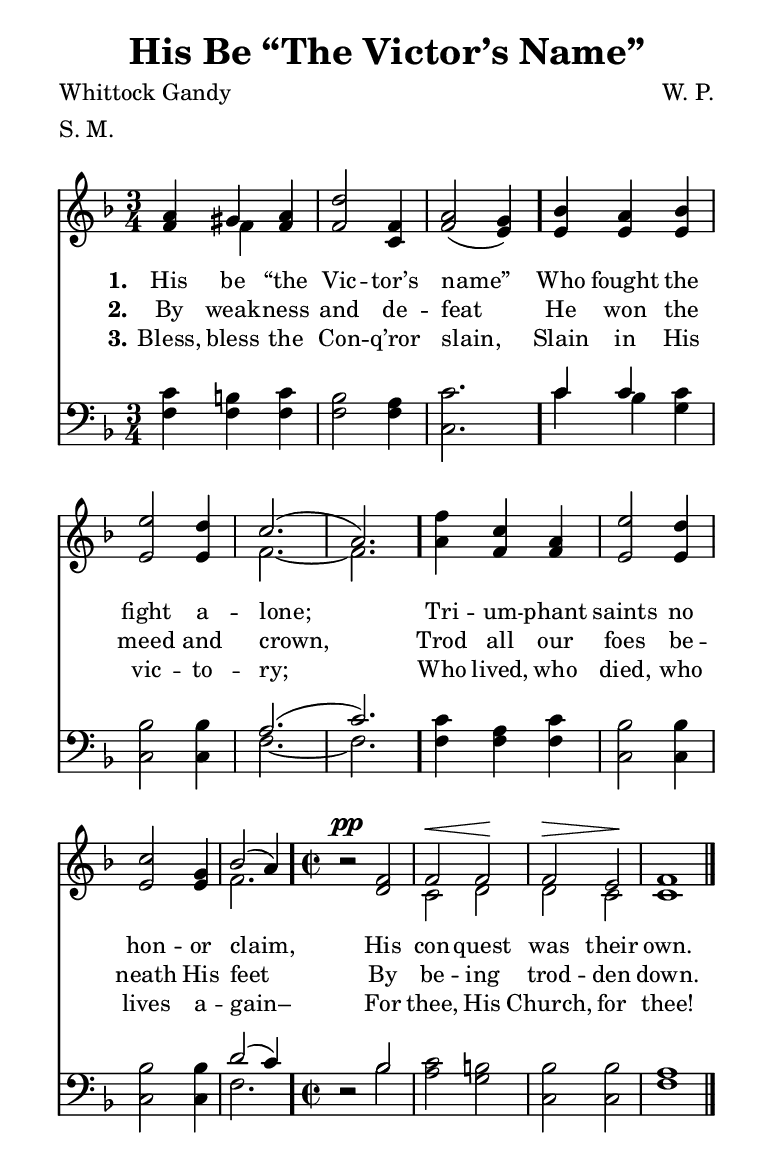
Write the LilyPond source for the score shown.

\include "common/global.ily"
\paper {
  \include "common/paper.ily"
  ragged-last-bottom = ##t
}

\header{
  hymnnumber = "219"
  title = "His Be “The Victor’s Name”"
  tunename = "Victor"
  meter = "S. M."
  poet = "Whittock Gandy" % Samuel *Whitelock* Gandy ?
  composer = "W. P."
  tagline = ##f
}

global = {
  \include "common/overrides.ily"
  \time 3/4
  \override Score.MetronomeMark.transparent = ##t % hide all fermata changes too
  \tempo 4=120
  \key f \major
  \autoBeamOff
}

notesSoprano = {
\global
\relative c'' {

  a4 gis a | d2 f,4 | a2( g4) | \bar "."
  bes4 a bes | e2 d4 | c2.( | a ) | \bar "."
  f'4 c a | e'2 d4 | c2 g4 | bes2( a4) | \bar "."
  \time 2/2
  r2^\pp f2 | f^\< f\! | f^\> e\! | f1 \bar "."

  \bar "|."

}
}

notesAlto = {
\global
\relative e' {

  f4 f f | f2 c4 | f2( e4) |
  e4 e e | e2 e4 | f2. ~ | f |
  a4 f f | e2 e4 | e2 e4 | f2. |
  r2 d2 | c d | d c | c1 |

}
}

notesTenor = {
\global
\relative a {

  c4 b c | bes2 a4 | c2. |
  c4 c c | bes2 bes4 | a2.( | c ) |
  c4 a c | bes2 bes4 | bes2 bes4 | d2( c4) |
  r2 bes2 | c b | bes bes | a1 |

}
}

notesBass = {
\global
\relative f {

  f4 f f | f2 f4 | c2. |
  c'4 bes g | c,2 c4 | f2. ~ | f |
  f4 f f | c2 c4 c2 c4 | f2. |
  r2 bes2 | a g | c, c | f1 |

}
}

wordsA = \lyricmode {
\set stanza = "1."

His be “the Vic -- tor’s name”
Who fought the fight a -- lone;
Tri -- um -- phant saints no hon -- or claim,
His con -- quest was their own.

}

wordsB = \lyricmode {
\set stanza = "2."

By weak -- ness and de -- feat
He won the meed and crown,
Trod all our foes be -- neath His feet
By be -- ing trod -- den down.

}

wordsC = \lyricmode {
\set stanza = "3."

Bless, bless the Con -- q’ror slain,
Slain in His vic -- to -- ry;
Who lived, who died, who lives a -- gain–
For thee, His Church, for thee!

}

\score {
  \context ChoirStaff <<
    \context Staff = upper <<
      \set Staff.autoBeaming = ##f
      \set ChoirStaff.systemStartDelimiter = #'SystemStartBar
      \set ChoirStaff.printPartCombineTexts = ##f
      \partcombine #'(2 . 9) \notesSoprano \notesAlto
      \context NullVoice = sopranos { \voiceOne << \notesSoprano >> }
      \context NullVoice = altos { \voiceTwo << \notesAlto >> }
      \context Lyrics = one   \lyricsto sopranos \wordsA
      \context Lyrics = two   \lyricsto sopranos \wordsB
      \context Lyrics = three \lyricsto sopranos \wordsC
    >>
    \context Staff = men <<
      \set Staff.autoBeaming = ##f
      \clef bass
      \set ChoirStaff.printPartCombineTexts = ##f
      \partcombine #'(2 . 9) \notesTenor \notesBass
      \context NullVoice = tenors { \voiceOne << \notesTenor >> }
      \context NullVoice = basses { \voiceTwo << \notesBass >> }
    >>
  >>
  \layout {
    \include "common/layout.ily"
  }
  \midi{
    \include "common/midi.ily"
  }
}

\version "2.19.49"  % necessary for upgrading to future LilyPond versions.

% vi:set et ts=2 sw=2 ai nocindent syntax=lilypond:
